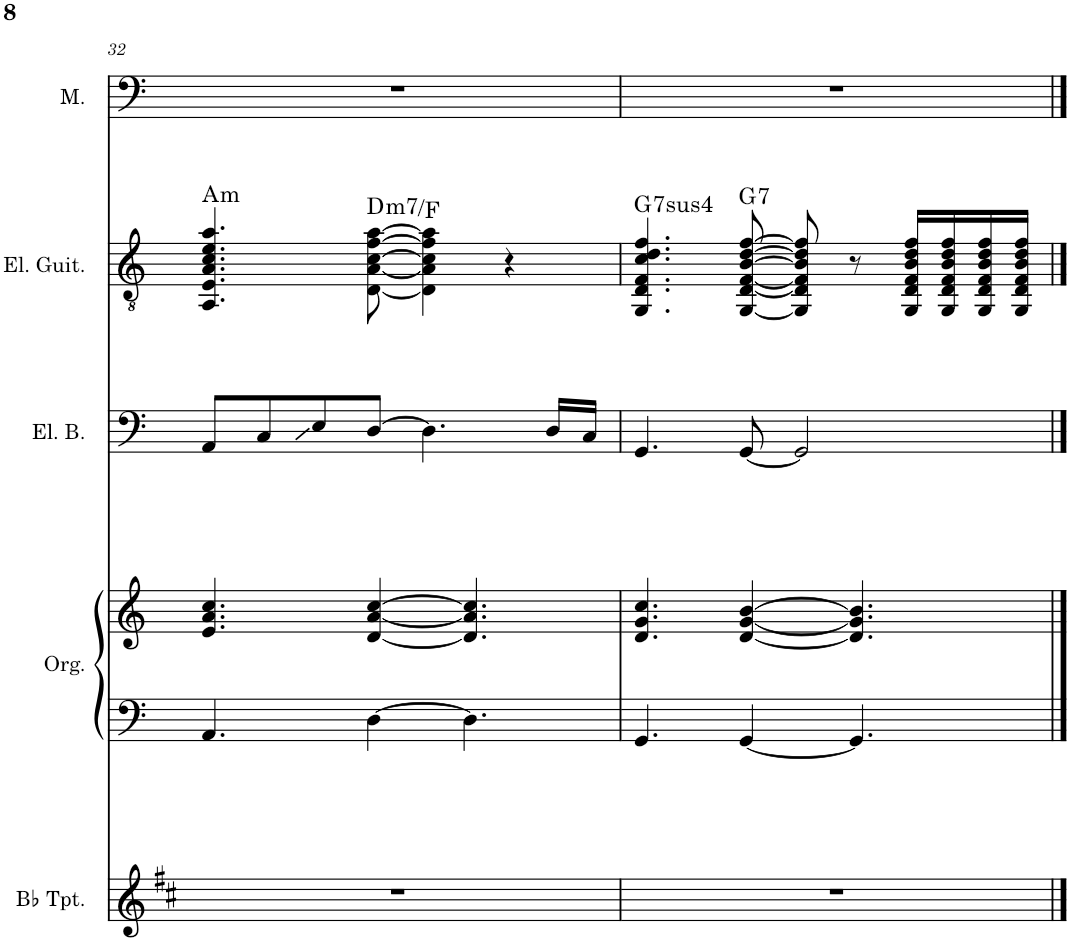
**kern	**kern	**kern	**kern	**kern	**harte	**kern
*part5	*part4	*part4	*part3	*part2	*part2	*part1
*staff6	*staff5	*staff4	*staff3	*staff2	*	*staff1
*I"Bb Trumpet	*I"Organ	*	*I"Electric Bass	*I"Electric Guitar	*	*I"Men
*I'Bb Tpt.	*I'Org.	*	*I'El. B.	*I'El. Guit.	*	*I'M.
!!LO:PB:g=z
*clefG2	*clefF4	*clefG2	*clefF4	*clefGv2	*	*clefF4
*Trd1c2	*	*	*Trd7c12	*	*	*
*k[f#c#]	*k[]	*k[]	*k[]	*k[]	*	*k[]
*M4/4	*M4/4	*M4/4	*M4/4	*M4/4	*	*M4/4
=32	=32	=32	=32	=32	=32	=32
!	!	!	!	!	!LO:H:kt=m	!
1r	4.AA/	4.e/ 4.a/ 4.cc/	8AA/L	4.AA/ 4.E/ 4.A/ 4.c/ 4.e/ 4.a/	A:min	1r
.	.	.	8C/	.	.	.
.	.	.	8E/	.	.	.
!	!	!	!	!	!LO:H:kt=m7	!
.	[4D\	[4d/ [4a/ [4cc/	[8D/J	[8D\ [8A\ [8c\ [8f\ [8a\	D:min7/b3	.
.	.	.	4.D\]	4D\] 4A\] 4c\] 4f\] 4a\]	.	.
.	4.D\]	4.d/] 4.a/] 4.cc/]	.	.	.	.
.	.	.	.	4r	.	.
.	.	.	16D/LL	.	.	.
.	.	.	16C/JJ	.	.	.
=33	=33	=33	=33	=33	=33	=33
!	!	!	!	!	!LO:H:kt=74	!
1r	4.GG/	4.d/ 4.g/ 4.cc/	4.GG/	4.GG/ 4.D/ 4.Fn/ 4.c/ 4.d/ 4.fn/	G:sus4(7)	1r
!	!	!	!	!	!LO:H:kt=7	!
.	[4GG/	[4d/ [4g/ [4b/	[8GG/	[8GG/ [8D/ [8F/ [8B/ [8d/ [8f/	G:7	.
.	.	.	2GG/]	8GG/] 8D/] 8F/] 8B/] 8d/] 8f/]	.	.
.	4.GG/]	4.d/] 4.g/] 4.b/]	.	8r	.	.
.	.	.	.	16GG/ 16D/ 16F/ 16B/ 16d/ 16f/LL	.	.
.	.	.	.	16GG/ 16D/ 16F/ 16B/ 16d/ 16f/	.	.
.	.	.	.	16GG/ 16D/ 16F/ 16B/ 16d/ 16f/	.	.
.	.	.	.	16GG/ 16D/ 16F/ 16B/ 16d/ 16f/JJ	.	.
==	==	==	==	==	==	==
*-	*-	*-	*-	*-	*-	*-
